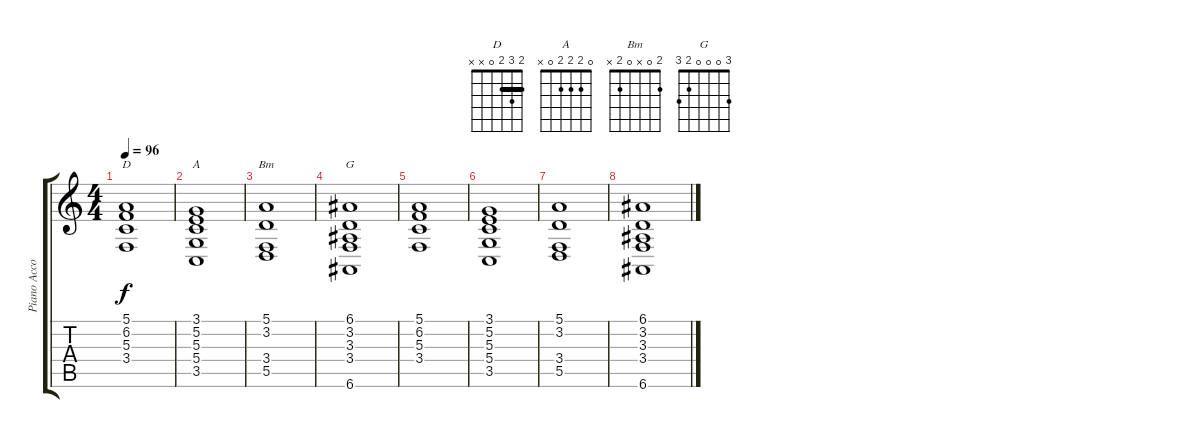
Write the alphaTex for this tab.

\track ("Piano Accompaniment to the Rhythm" "Piano Acco") {instrument acousticgrandpiano}
\staff {score tabs}
\tuning (E4 B3 G3 D3 A2 E2) {hide}
\chord ("D" 2 3 2 0 x x) {barre 2}
\chord ("A" 0 2 2 2 0 x)
\chord ("Bm" 2 0 x 0 2 x)
\chord ("G" 3 0 0 0 2 3)
\ts (4 4)
\tempo 96
\clef g2
\ks c
(5.1 6.2 5.3 3.4).1{ch "D" dy f} |
(3.1 5.2 5.3 5.4 3.5).1{ch "A"} |
(5.1 3.2 3.4 5.5).1{ch "Bm"} |
(6.1 3.2 3.3 3.4 6.6).1{ch "G"} |
(5.1 6.2 5.3 3.4).1 |
(3.1 5.2 5.3 5.4 3.5).1 |
(5.1 3.2 3.4 5.5).1 |
(6.1 3.2 3.3 3.4 6.6).1
